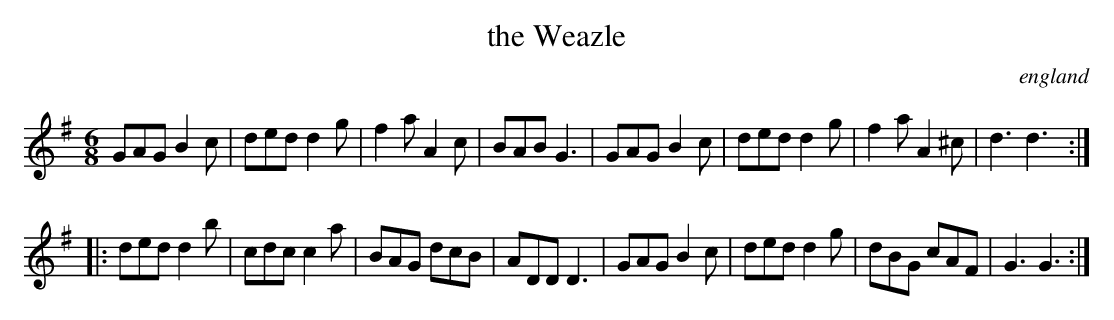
X:1
T:the Weazle
O:england
M:6/8
K:G
GAG B2c| ded d2g| f2a A2c| BAB G3| \
GAG B2c| ded d2g| f2a A2^c| d3 d3::
ded d2b| cdc c2a| BAG dcB| ADD D3| \
GAG B2c| ded d2g| dBG cAF| G3 G3 :|
